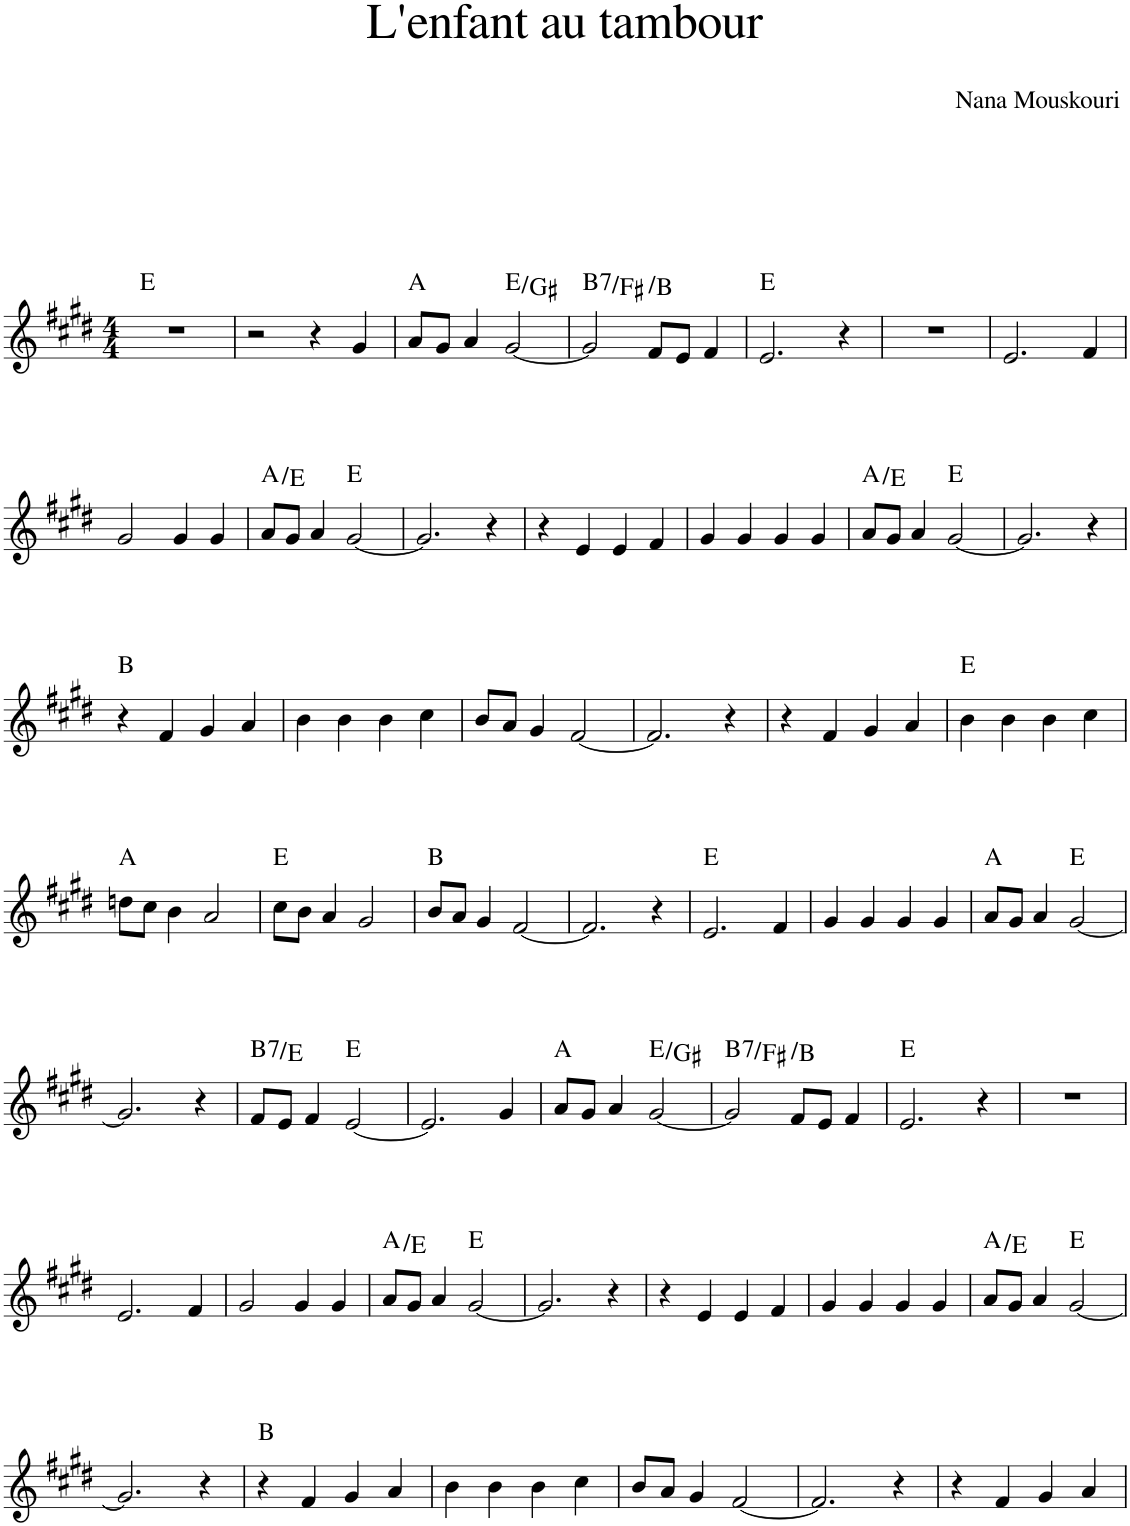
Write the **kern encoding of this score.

**kern	**harte
*part1	*part1
*staff1	*
*I"Piano	*
*I'Pno.	*
*clefG2	*
*k[f#c#g#d#]	*
*M4/4	*
=1	=1
1r	E:maj
=2	=2
2r	.
4r	.
4g#/	.
=3	=3
8a/L	A:maj
8g#/J	.
4a/	.
[2g#/	E:maj/3
=4	=4
!	!LO:H:kt=7
2g#/]	B:7/5
!	!LO:H:kt=N.C.
8f#/L	N
8e/J	.
4f#/	.
=5	=5
2.e/	E:maj
4r	.
=6	=6
1r	.
=7	=7
2.e/	.
4f#/	.
!!LO:LB:g=z
=8	=8
2g#/	.
4g#/	.
4g#/	.
=9	=9
8a/L	A:maj/5
8g#/J	.
4a/	.
[2g#/	E:maj
=10	=10
2.g#/]	.
4r	.
=11	=11
4r	.
4e/	.
4e/	.
4f#/	.
=12	=12
4g#/	.
4g#/	.
4g#/	.
4g#/	.
=13	=13
8a/L	A:maj/5
8g#/J	.
4a/	.
[2g#/	E:maj
=14	=14
2.g#/]	.
4r	.
!!LO:LB:g=z
=15	=15
4r	B:maj
4f#/	.
4g#/	.
4a/	.
=16	=16
4b\	.
4b\	.
4b\	.
4cc#\	.
=17	=17
8b/L	.
8a/J	.
4g#/	.
[2f#/	.
=18	=18
2.f#/]	.
4r	.
=19	=19
4r	.
4f#/	.
4g#/	.
4a/	.
=20	=20
4b\	E:maj
4b\	.
4b\	.
4cc#\	.
!!LO:LB:g=z
=21	=21
8ddn\L	A:maj
8cc#\J	.
4b\	.
2a/	.
=22	=22
8cc#\L	E:maj
8b\J	.
4a/	.
2g#/	.
=23	=23
8b/L	B:maj
8a/J	.
4g#/	.
[2f#/	.
=24	=24
2.f#/]	.
4r	.
=25	=25
2.e/	E:maj
4f#/	.
=26	=26
4g#/	.
4g#/	.
4g#/	.
4g#/	.
=27	=27
8a/L	A:maj
8g#/J	.
4a/	.
[2g#/	E:maj
!!LO:LB:g=z
=28	=28
2.g#/]	.
4r	.
=29	=29
!	!LO:H:kt=7
8f#/L	B:7/4
8e/J	.
4f#/	.
[2e/	E:maj
=30	=30
2.e/]	.
4g#/	.
=31	=31
8a/L	A:maj
8g#/J	.
4a/	.
[2g#/	E:maj/3
=32	=32
!	!LO:H:kt=7
2g#/]	B:7/5
!	!LO:H:kt=N.C.
8f#/L	N
8e/J	.
4f#/	.
=33	=33
2.e/	E:maj
4r	.
=34	=34
1r	.
!!LO:LB:g=z
=35	=35
2.e/	.
4f#/	.
=36	=36
2g#/	.
4g#/	.
4g#/	.
=37	=37
8a/L	A:maj/5
8g#/J	.
4a/	.
[2g#/	E:maj
=38	=38
2.g#/]	.
4r	.
=39	=39
4r	.
4e/	.
4e/	.
4f#/	.
=40	=40
4g#/	.
4g#/	.
4g#/	.
4g#/	.
=41	=41
8a/L	A:maj/5
8g#/J	.
4a/	.
[2g#/	E:maj
!!LO:LB:g=z
=42	=42
2.g#/]	.
4r	.
=43	=43
4r	B:maj
4f#/	.
4g#/	.
4a/	.
=44	=44
4b\	.
4b\	.
4b\	.
4cc#\	.
=45	=45
8b/L	.
8a/J	.
4g#/	.
[2f#/	.
=46	=46
2.f#/]	.
4r	.
=47	=47
4r	.
4f#/	.
4g#/	.
4a/	.
=	=
*-	*-
